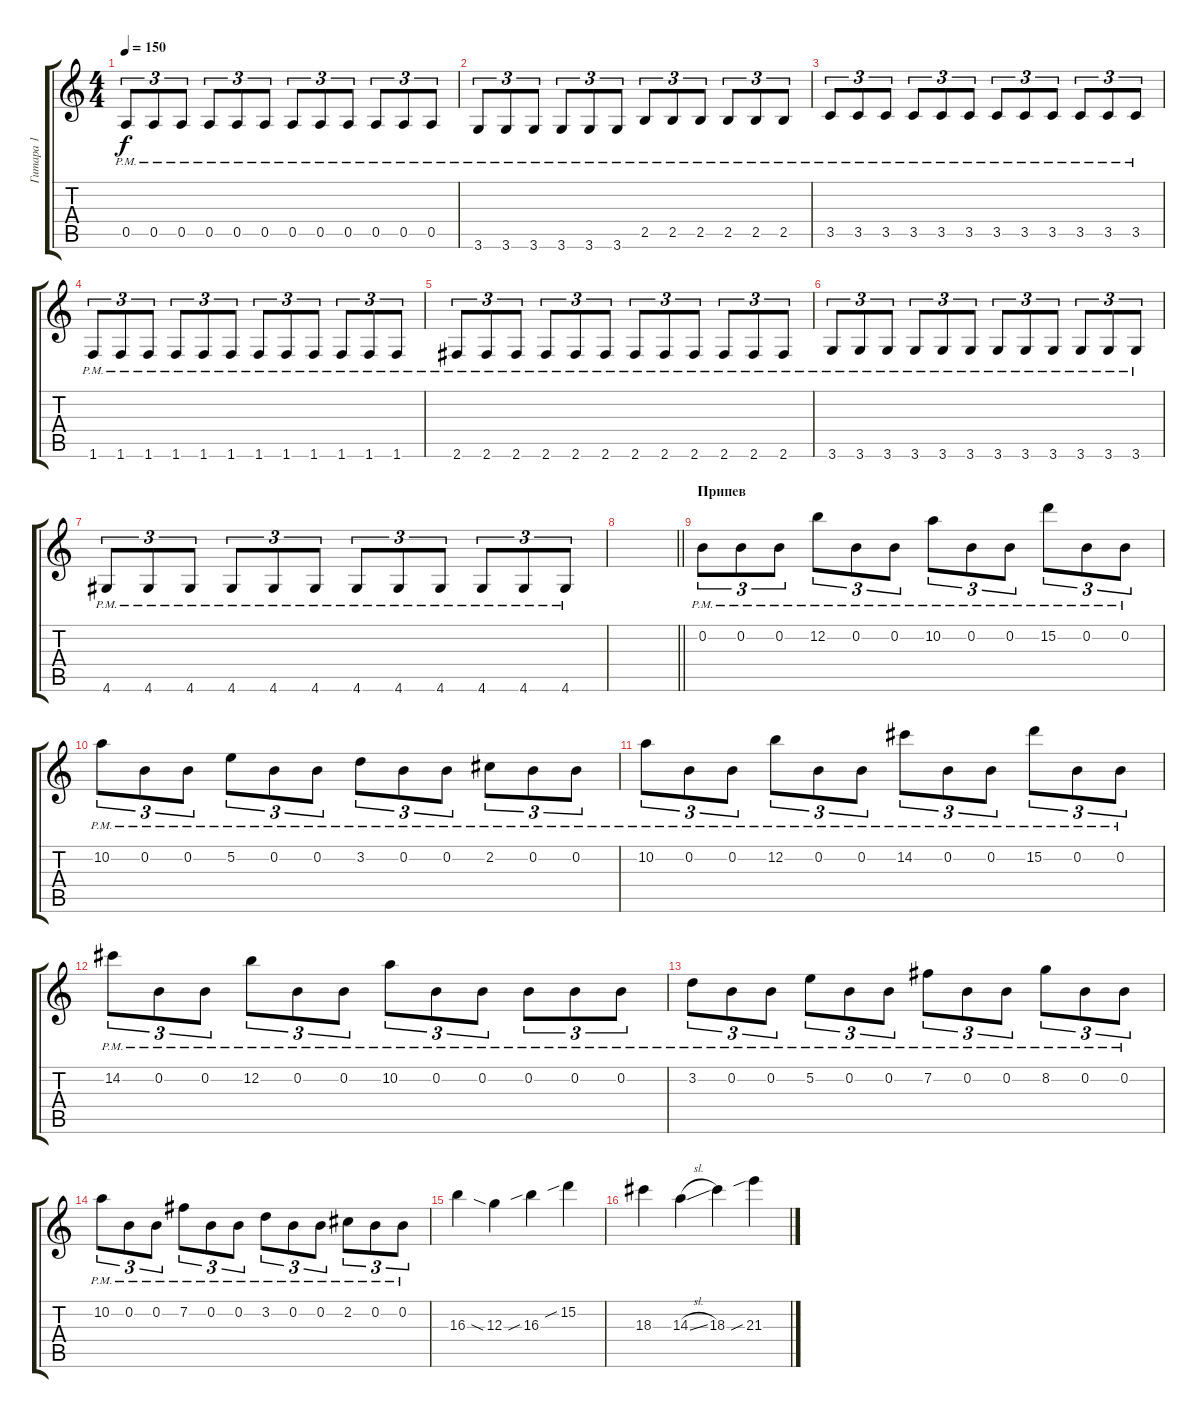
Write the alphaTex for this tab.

\track ("Гитара 1" "Гитара 1") {instrument overdrivenguitar}
\staff {score tabs}
\tuning (E4 B3 G3 D3 A2 E2) {hide}
\ts (4 4)
\tempo 150
\clef g2
\ks c
0.5{pm}.8{tu (3 2) dy f} 0.5{pm}.8{tu (3 2)} 0.5{pm}.8{tu (3 2)} 0.5{pm}.8{tu (3 2)} 0.5{pm}.8{tu (3 2)} 0.5{pm}.8{tu (3 2)} 0.5{pm}.8{tu (3 2)} 0.5{pm}.8{tu (3 2)} 0.5{pm}.8{tu (3 2)} 0.5{pm}.8{tu (3 2)} 0.5{pm}.8{tu (3 2)} 0.5{pm}.8{tu (3 2)} |
3.6{pm}.8{tu (3 2)} 3.6{pm}.8{tu (3 2)} 3.6{pm}.8{tu (3 2)} 3.6{pm}.8{tu (3 2)} 3.6{pm}.8{tu (3 2)} 3.6{pm}.8{tu (3 2)} 2.5{pm}.8{tu (3 2)} 2.5{pm}.8{tu (3 2)} 2.5{pm}.8{tu (3 2)} 2.5{pm}.8{tu (3 2)} 2.5{pm}.8{tu (3 2)} 2.5{pm}.8{tu (3 2)} |
3.5{pm}.8{tu (3 2)} 3.5{pm}.8{tu (3 2)} 3.5{pm}.8{tu (3 2)} 3.5{pm}.8{tu (3 2)} 3.5{pm}.8{tu (3 2)} 3.5{pm}.8{tu (3 2)} 3.5{pm}.8{tu (3 2)} 3.5{pm}.8{tu (3 2)} 3.5{pm}.8{tu (3 2)} 3.5{pm}.8{tu (3 2)} 3.5{pm}.8{tu (3 2)} 3.5{pm}.8{tu (3 2)} |
1.6{pm}.8{tu (3 2)} 1.6{pm}.8{tu (3 2)} 1.6{pm}.8{tu (3 2)} 1.6{pm}.8{tu (3 2)} 1.6{pm}.8{tu (3 2)} 1.6{pm}.8{tu (3 2)} 1.6{pm}.8{tu (3 2)} 1.6{pm}.8{tu (3 2)} 1.6{pm}.8{tu (3 2)} 1.6{pm}.8{tu (3 2)} 1.6{pm}.8{tu (3 2)} 1.6{pm}.8{tu (3 2)} |
2.6{pm}.8{tu (3 2)} 2.6{pm}.8{tu (3 2)} 2.6{pm}.8{tu (3 2)} 2.6{pm}.8{tu (3 2)} 2.6{pm}.8{tu (3 2)} 2.6{pm}.8{tu (3 2)} 2.6{pm}.8{tu (3 2)} 2.6{pm}.8{tu (3 2)} 2.6{pm}.8{tu (3 2)} 2.6{pm}.8{tu (3 2)} 2.6{pm}.8{tu (3 2)} 2.6{pm}.8{tu (3 2)} |
3.6{pm}.8{tu (3 2)} 3.6{pm}.8{tu (3 2)} 3.6{pm}.8{tu (3 2)} 3.6{pm}.8{tu (3 2)} 3.6{pm}.8{tu (3 2)} 3.6{pm}.8{tu (3 2)} 3.6{pm}.8{tu (3 2)} 3.6{pm}.8{tu (3 2)} 3.6{pm}.8{tu (3 2)} 3.6{pm}.8{tu (3 2)} 3.6{pm}.8{tu (3 2)} 3.6{pm}.8{tu (3 2)} |
4.6{pm}.8{tu (3 2)} 4.6{pm}.8{tu (3 2)} 4.6{pm}.8{tu (3 2)} 4.6{pm}.8{tu (3 2)} 4.6{pm}.8{tu (3 2)} 4.6{pm}.8{tu (3 2)} 4.6{pm}.8{tu (3 2)} 4.6{pm}.8{tu (3 2)} 4.6{pm}.8{tu (3 2)} 4.6{pm}.8{tu (3 2)} 4.6{pm}.8{tu (3 2)} 4.6{pm}.8{tu (3 2)} |
\barLineRight lightlight
|
\section ("" "Припев")
0.2{pm}.8{tu (3 2)} 0.2{pm}.8{tu (3 2)} 0.2{pm}.8{tu (3 2)} 12.2{pm}.8{tu (3 2)} 0.2{pm}.8{tu (3 2)} 0.2{pm}.8{tu (3 2)} 10.2{pm}.8{tu (3 2)} 0.2{pm}.8{tu (3 2)} 0.2{pm}.8{tu (3 2)} 15.2{pm}.8{tu (3 2)} 0.2{pm}.8{tu (3 2)} 0.2{pm}.8{tu (3 2)} |
10.2{pm}.8{tu (3 2)} 0.2{pm}.8{tu (3 2)} 0.2{pm}.8{tu (3 2)} 5.2{pm}.8{tu (3 2)} 0.2{pm}.8{tu (3 2)} 0.2{pm}.8{tu (3 2)} 3.2{pm}.8{tu (3 2)} 0.2{pm}.8{tu (3 2)} 0.2{pm}.8{tu (3 2)} 2.2{pm}.8{tu (3 2)} 0.2{pm}.8{tu (3 2)} 0.2{pm}.8{tu (3 2)} |
10.2{pm}.8{tu (3 2)} 0.2{pm}.8{tu (3 2)} 0.2{pm}.8{tu (3 2)} 12.2{pm}.8{tu (3 2)} 0.2{pm}.8{tu (3 2)} 0.2{pm}.8{tu (3 2)} 14.2{pm}.8{tu (3 2)} 0.2{pm}.8{tu (3 2)} 0.2{pm}.8{tu (3 2)} 15.2{pm}.8{tu (3 2)} 0.2{pm}.8{tu (3 2)} 0.2{pm}.8{tu (3 2)} |
14.2{pm}.8{tu (3 2)} 0.2{pm}.8{tu (3 2)} 0.2{pm}.8{tu (3 2)} 12.2{pm}.8{tu (3 2)} 0.2{pm}.8{tu (3 2)} 0.2{pm}.8{tu (3 2)} 10.2{pm}.8{tu (3 2)} 0.2{pm}.8{tu (3 2)} 0.2{pm}.8{tu (3 2)} 0.2{pm}.8{tu (3 2)} 0.2{pm}.8{tu (3 2)} 0.2{pm}.8{tu (3 2)} |
3.2{pm}.8{tu (3 2)} 0.2{pm}.8{tu (3 2)} 0.2{pm}.8{tu (3 2)} 5.2{pm}.8{tu (3 2)} 0.2{pm}.8{tu (3 2)} 0.2{pm}.8{tu (3 2)} 7.2{pm}.8{tu (3 2)} 0.2{pm}.8{tu (3 2)} 0.2{pm}.8{tu (3 2)} 8.2{pm}.8{tu (3 2)} 0.2{pm}.8{tu (3 2)} 0.2{pm}.8{tu (3 2)} |
10.2{pm}.8{tu (3 2)} 0.2{pm}.8{tu (3 2)} 0.2{pm}.8{tu (3 2)} 7.2{pm}.8{tu (3 2)} 0.2{pm}.8{tu (3 2)} 0.2{pm}.8{tu (3 2)} 3.2{pm}.8{tu (3 2)} 0.2{pm}.8{tu (3 2)} 0.2{pm}.8{tu (3 2)} 2.2{pm}.8{tu (3 2)} 0.2{pm}.8{tu (3 2)} 0.2{pm}.8{tu (3 2)} |
16.3.4 12.3{sia}.4 16.3{sib}.4 15.2{sib}.4 |
18.3.4 14.3{sl}.4 18.3.4 21.3{sib}.4
